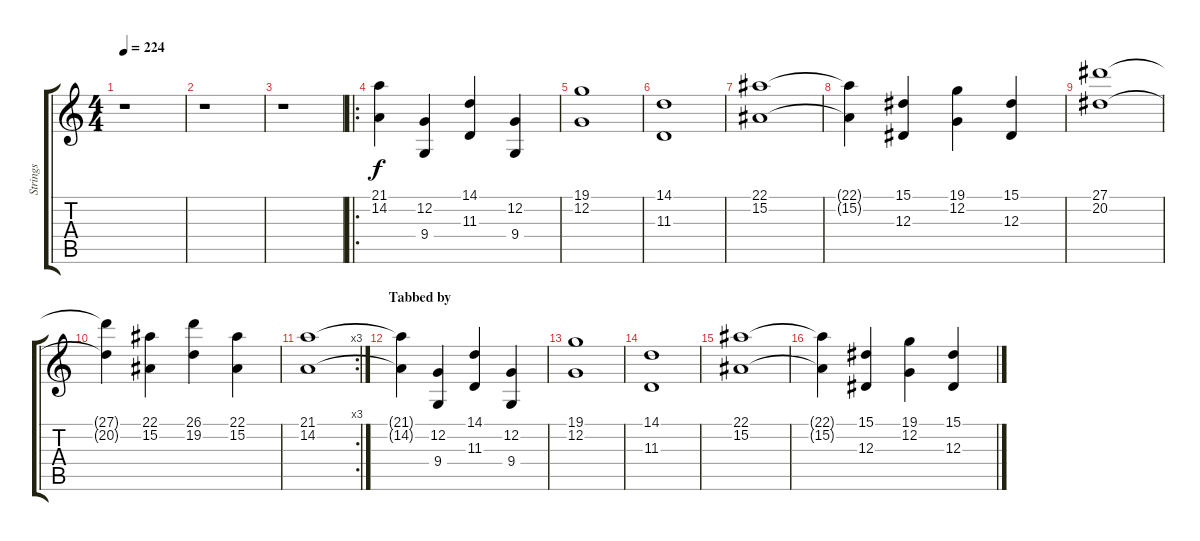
\track ("Strings" "Strings") {instrument stringensemble1}
\staff {score tabs}
\tuning (C4 G3 Eb3 Bb2 F2 C2) {hide}
\ts (4 4)
\tempo 224
\clef g2
\ks c
r.1{dy f} |
r.1 |
r.1 |
\ro
(21.1 14.2).4 (12.2 9.4).4 (14.1 11.3).4 (12.2 9.4).4 |
(19.1 12.2).1 |
(14.1 11.3).1 |
(22.1 15.2).1 |
(22.1{t} 15.2{t}).4 (15.1 12.3).4 (19.1 12.2).4 (15.1 12.3).4 |
(27.1 20.2).1 |
(27.1{t} 20.2{t}).4 (22.1 15.2).4 (26.1 19.2).4 (22.1 15.2).4 |
\rc 3
(21.1 14.2).1 |
\section ("" "Tabbed by")
(21.1{t} 14.2{t}).4 (12.2 9.4).4 (14.1 11.3).4 (12.2 9.4).4 |
(19.1 12.2).1 |
(14.1 11.3).1 |
(22.1 15.2).1 |
(22.1{t} 15.2{t}).4 (15.1 12.3).4 (19.1 12.2).4 (15.1 12.3).4
